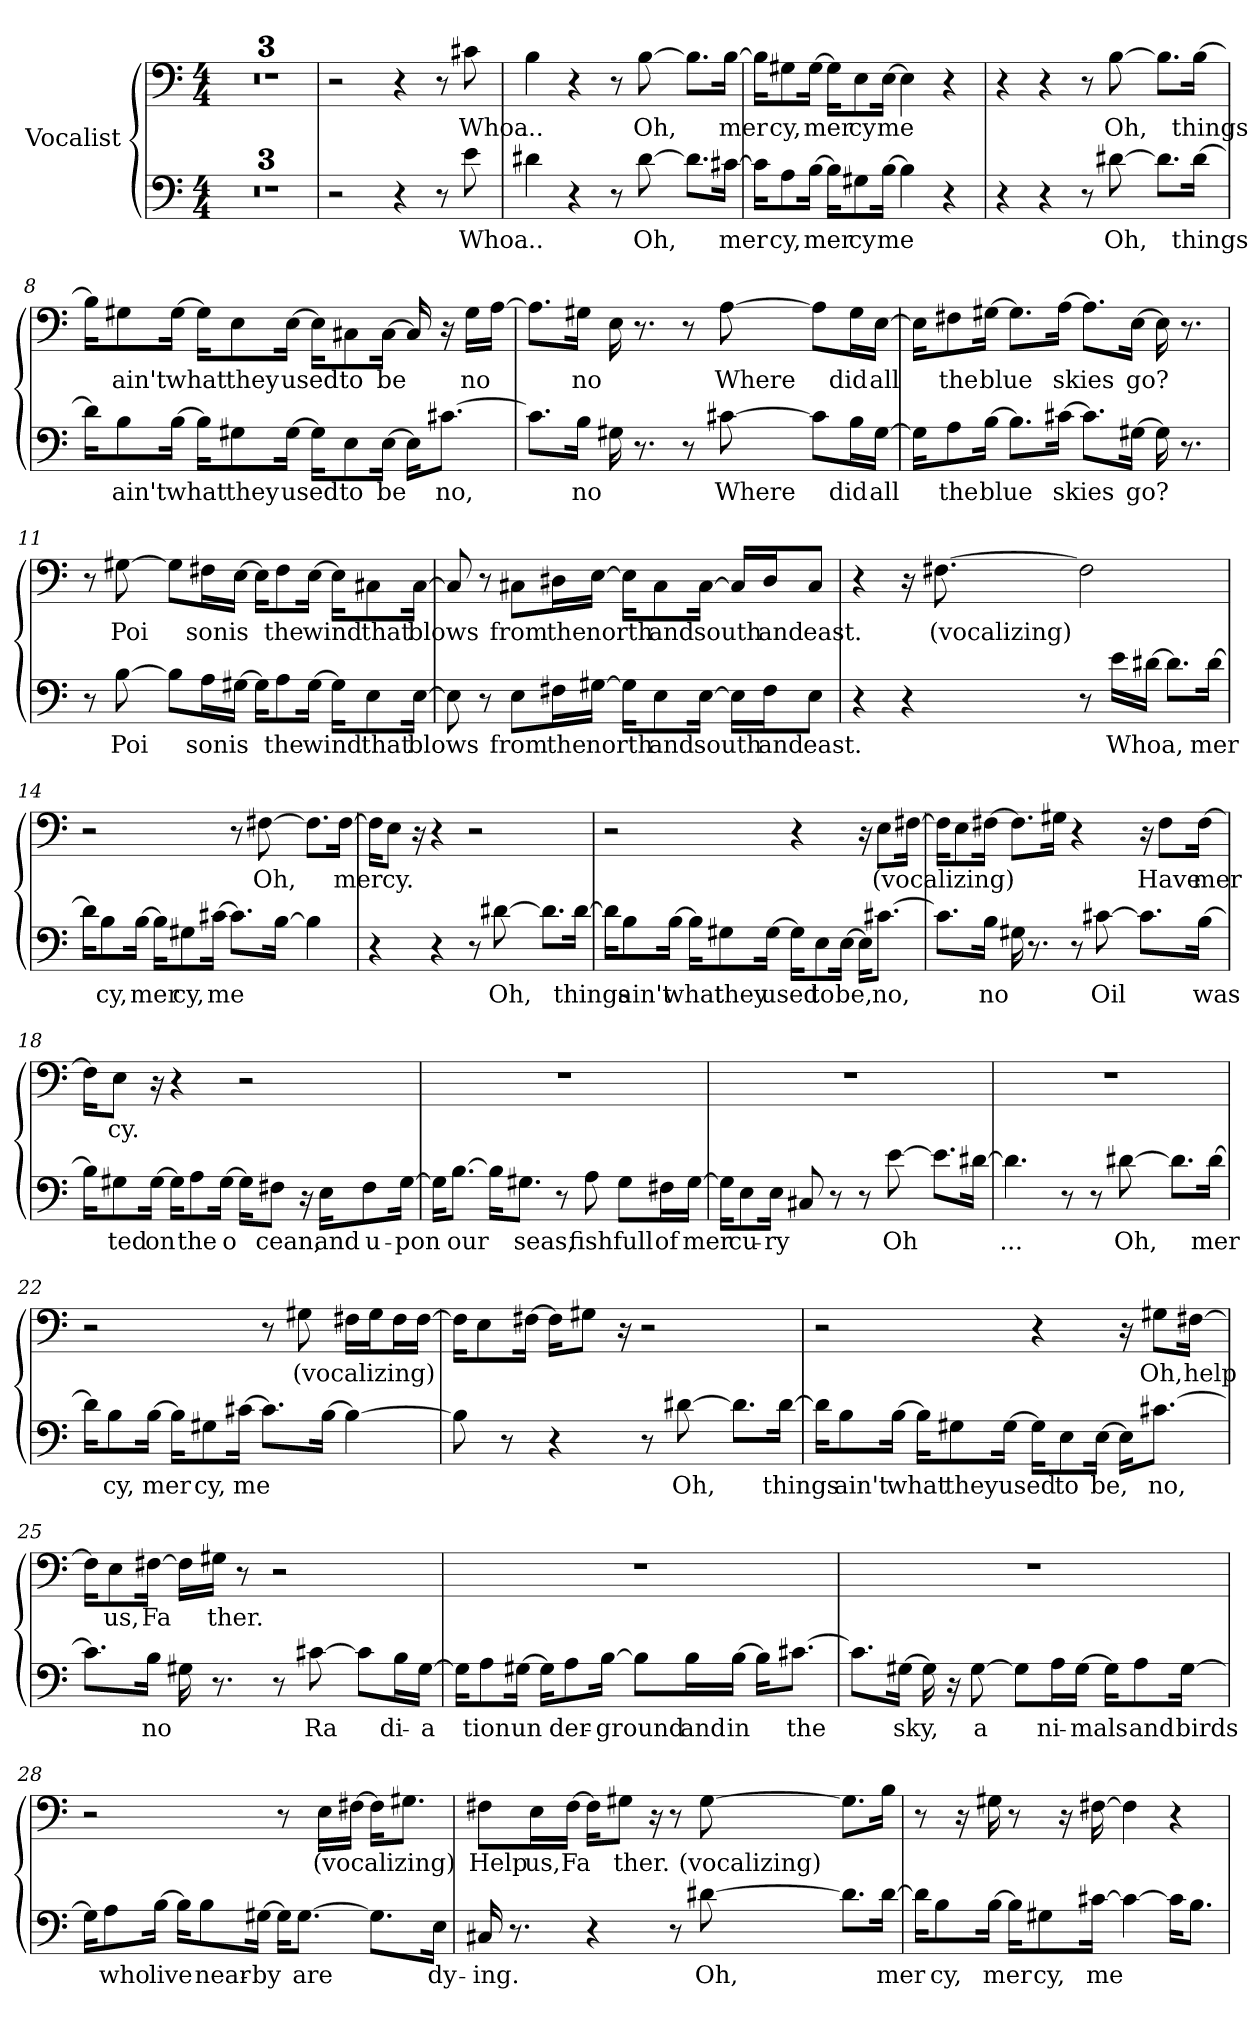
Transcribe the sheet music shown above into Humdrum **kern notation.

**kern	**text	**kern	**text
*part1	*part1	*part1	*part1
*staff2	*staff2	*staff1	*staff1
*I"Vocalist	*	*	*
*clefF4	*	*clefF4	*
*M4/4	*	*M4/4	*
=1	=1	=1	=1
*clefF4	*	*clefF4	*
*M4/4	*	*M4/4	*
1r	.	1r	.
=2	=2	=2	=2
1r	.	1r	.
=3	=3	=3	=3
1r	.	1r	.
=4	=4	=4	=4
2r	.	2r	.
4r	.	4r	.
8r	.	8r	.
8e	Whoa	8c#X	Whoa
=5	=5	=5	=5
4d#X	...	4B	...
4r	.	4r	.
8r	.	8r	.
[8d#	Oh,	[8B	Oh,
8.d#\L]	_	8.B\L]	_
[16c#X\Jk	mer	[16B\Jk	mer
=6	=6	=6	=6
16c#\KL]	_	16B\KL]	_
8A\	cy,	8G#X\	cy,
[16B\Jk	mer	[16G#\Jk	mer
16B\KL]	_	16G#\KL]	_
8G#X\	cy	8E\	cy
[16B\Jk	me	[16E\Jk	me
4B]	_	4E]	_
4r	.	4r	.
=7	=7	=7	=7
4r	.	4r	.
4r	.	4r	.
8r	.	8r	.
[8d#X	Oh,	[8B	Oh,
8.d#\L]	_	8.B\L]	_
[16d#\Jk	things	[16B\Jk	things
=8	=8	=8	=8
16d#\KL]	_	16B\KL]	_
8B\	ain't	8G#X\	ain't
[16B\Jk	what	[16G#\Jk	what
16B\KL]	_	16G#\KL]	_
8G#X\	they	8E\	they
[16G#\Jk	used	[16E\Jk	used
16G#\KL]	_	16E\KL]	_
8E\	to	8C#X\	to
[16E\Jk	be	[16C#\Jk	be
16E\KL]	_	16C#]	_
[8.c#X\J	no,	16r	.
.	.	16G#\LL	no
.	.	[16A\JJ	_
=9	=9	=9	=9
8.c#\L]	_	8.A\L]	_
16B\Jk	no	16G#X\Jk	no
16G#X	_	16E	_
8.r	.	8.r	.
8r	.	8r	.
[8c#X	Where	[8A	Where
8c#\L]	_	8A\L]	_
16B\L	did	16G#\L	did
[16G#\JJ	all	[16E\JJ	all
=10	=10	=10	=10
16G#\KL]	_	16E\KL]	_
8A\	the	8F#X\	the
[16B\Jk	blue	[16G#X\Jk	blue
8.B\L]	_	8.G#\L]	_
[16c#X\Jk	skies	[16A\Jk	skies
8.c#\L]	_	8.A\L]	_
[16G#X\Jk	go?	[16E\Jk	go?
16G#]	_	16E]	_
8.r	.	8.r	.
=11	=11	=11	=11
8r	.	8r	.
[8B	Poi	[8G#X	Poi
8B\L]	_	8G#\L]	_
16A\L	son	16F#X\L	son
[16G#X\JJ	is	[16E\JJ	is
16G#\KL]	_	16E\KL]	_
8A\	the	8F#\	the
[16G#\Jk	wind	[16E\Jk	wind
16G#\KL]	_	16E\KL]	_
8E\	that	8C#X\	that
[16E\Jk	blows	[16C#\Jk	blows
=12	=12	=12	=12
8E]	_	8C#]	_
8r	.	8r	.
8E\L	from	8C#X\L	from
16F#X\L	the	16D#X\L	the
[16G#X\JJ	north	[16E\JJ	north
16G#\KL]	_	16E\KL]	_
8E\	and	8C#\	and
[16E\Jk	south	[16C#\Jk	south
16E\LL]	_	16C#/LL]	_
16F#\J	and	16D#/J	and
8E\J	east.	8C#/J	east.
=13	=13	=13	=13
4r	.	4r	.
4r	.	16r	.
.	.	[8.F#X	(vocalizing)
8r	.	2F#]	_
16e\LL	Whoa,	.	.
[16d#X\JJ	_	.	.
8.d#\L]	_	.	.
[16d#\Jk	mer	.	.
=14	=14	=14	=14
16d#\KL]	_	2r	.
8B\	cy,	.	.
[16B\Jk	mer	.	.
16B\KL]	_	.	.
8G#X\	cy,	.	.
[16c#X\Jk	me	.	.
8.c#\L]	_	8r	.
.	.	[8F#X	Oh,
[16B\Jk	_	.	.
4B]	_	8.F#\L]	_
.	.	[16F#\Jk	mer
=15	=15	=15	=15
4r	.	16F#\KL]	_
.	.	8E\J	cy.
.	.	16r	.
4r	.	4r	.
8r	.	2r	.
[8d#X	Oh,	.	.
8.d#\L]	_	.	.
[16d#\Jk	things	.	.
=16	=16	=16	=16
16d#\KL]	_	2r	.
8B\	ain't	.	.
[16B\Jk	what	.	.
16B\KL]	_	.	.
8G#X\	they	.	.
[16G#\Jk	used	.	.
16G#\KL]	_	4r	.
8E\	to	.	.
[16E\Jk	be,	.	.
16E\KL]	_	16r	.
[8.c#X\J	no,	8E\L	(vocalizing)
.	.	[16F#X\Jk	_
=17	=17	=17	=17
8.c#\L]	_	16F#\KL]	_
.	.	8E\	_
16B\Jk	no	[16F#X\Jk	_
16G#X	_	8.F#\L]	_
8.r	.	.	.
.	.	16G#X\Jk	_
8r	.	4r	.
[8c#X	Oil	.	.
8.c#\L]	_	16r	.
.	.	8F#\L	Have
[16B\Jk	was	[16F#\Jk	mer
=18	=18	=18	=18
16B\KL]	_	16F#\KL]	_
8G#X\	ted	8E\J	cy.
[16G#\Jk	on	16r	.
16G#\KL]	_	4r	.
8A\	the	.	.
[16G#\Jk	o	.	.
16G#\KL]	_	2r	.
8F#X\J	cean,	.	.
16r	.	.	.
16E\KL	and	.	.
8F#\	u-	.	.
[16G#\Jk	-pon	.	.
=19	=19	=19	=19
16G#\KL]	_	1r	.
[8.B\J	our	.	.
16B\KL]	_	.	.
8.G#X\J	seas,	.	.
8r	.	.	.
8A	fish	.	.
8G#\L	full	.	.
16F#X\L	of	.	.
[16G#\JJ	mer	.	.
=20	=20	=20	=20
16G#\KL]	_	1r	.
8E\	cu-	.	.
16E\Jk	-ry	.	.
8C#X	_	.	.
8r	.	.	.
8r	.	.	.
[8e	Oh	.	.
8.e\L]	_	.	.
[16d#X\Jk	_	.	.
=21	=21	=21	=21
4.d#]	...	1r	.
8r	.	.	.
8r	.	.	.
[8d#X	Oh,	.	.
8.d#\L]	_	.	.
[16d#\Jk	mer	.	.
=22	=22	=22	=22
16d#\KL]	_	2r	.
8B\	cy,	.	.
[16B\Jk	mer	.	.
16B\KL]	_	.	.
8G#X\	cy,	.	.
[16c#X\Jk	me	.	.
8.c#\L]	_	8r	.
.	.	8G#X	(vocalizing)
[16B\Jk	_	.	.
4B_	_	16F#X\LL	_
.	.	16G#\J	_
.	.	16F#\L	_
.	.	[16F#\JJ	_
=23	=23	=23	=23
8B]	_	16F#\KL]	_
.	.	8E\	_
8r	.	.	.
.	.	[16F#X\Jk	_
4r	.	16F#\KL]	_
.	.	8G#X\J	_
.	.	16r	.
8r	.	2r	.
[8d#X	Oh,	.	.
8.d#\L]	_	.	.
[16d#\Jk	things	.	.
=24	=24	=24	=24
16d#\KL]	_	2r	.
8B\	ain't	.	.
[16B\Jk	what	.	.
16B\KL]	_	.	.
8G#X\	they	.	.
[16G#\Jk	used	.	.
16G#\KL]	_	4r	.
8E\	to	.	.
[16E\Jk	be,	.	.
16E\KL]	_	16r	.
[8.c#X\J	no,	8G#X\L	Oh,
.	.	[16F#X\Jk	help
=25	=25	=25	=25
8.c#\L]	_	16F#\KL]	_
.	.	8E\	us,
16B\Jk	no	[16F#X\Jk	Fa
16G#X	_	16F#\LL]	_
8.r	.	16G#X\JJ	ther.
.	.	8r	.
8r	.	2r	.
[8c#X	Ra	.	.
8c#\L]	_	.	.
16B\L	di-	.	.
[16G#\JJ	-a	.	.
=26	=26	=26	=26
16G#\KL]	_	1r	.
8A\	tion	.	.
[16G#X\Jk	un	.	.
16G#\KL]	_	.	.
8A\	der-	.	.
[16B\Jk	-ground	.	.
8B\L]	_	.	.
16B\L	and	.	.
[16B\JJ	in	.	.
16B\KL]	_	.	.
[8.c#X\J	the	.	.
=27	=27	=27	=27
8.c#\L]	_	1r	.
[16G#X\Jk	sky,	.	.
16G#]	_	.	.
16r	.	.	.
[8G#	a	.	.
8G#\L]	_	.	.
16A\L	ni-	.	.
[16G#\JJ	-mals	.	.
16G#\KL]	_	.	.
8A\	and	.	.
[16G#\Jk	birds	.	.
=28	=28	=28	=28
16G#\KL]	_	2r	.
8A\	who	.	.
[16B\Jk	live	.	.
16B\KL]	_	.	.
8B\	near-	.	.
[16G#X\Jk	-by	.	.
16G#\KL]	_	8r	.
[8.G#\J	are	.	.
.	.	16E\LL	(vocalizing)
.	.	[16F#X\JJ	_
8.G#\L]	_	16F#\KL]	_
.	.	8.G#X\J	_
16E\Jk	dy-	.	.
=29	=29	=29	=29
16C#X	-ing.	8F#X\L	Help
8.r	.	.	.
.	.	16E\L	us,
.	.	[16F#\JJ	Fa
4r	.	16F#\KL]	_
.	.	8G#X\J	ther.
.	.	16r	.
8r	.	8r	.
[8d#X	Oh,	[8G#	(vocalizing)
8.d#\L]	_	8.G#\L]	_
[16d#\Jk	mer	16B\Jk	_
=30	=30	=30	=30
16d#\KL]	_	8r	.
8B\	cy,	.	.
.	.	16r	.
[16B\Jk	mer	16G#X	_
16B\KL]	_	8r	.
8G#X\	cy,	.	.
.	.	16r	.
[16c#X\Jk	me	[16F#X	_
4c#_	_	4F#]	_
16c#\KL]	_	4r	.
8.B\J	_	.	.
=	=	=	=
*-	*-	*-	*-
